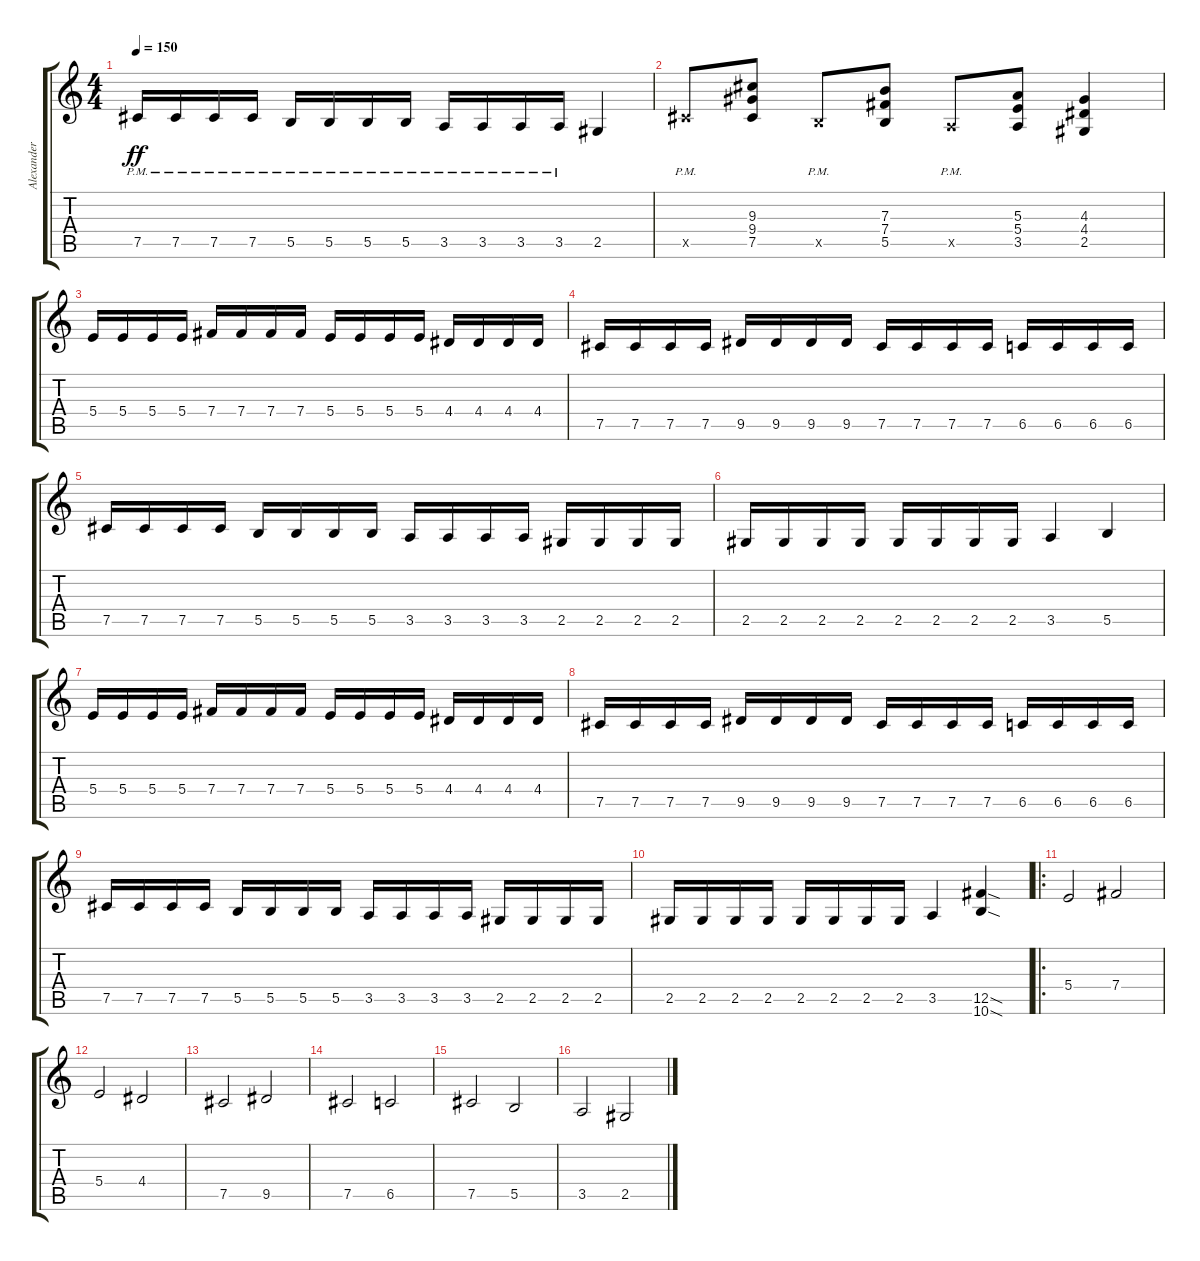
\track ("Alexander" "Alexander") {instrument distortionguitar}
\staff {score tabs}
\tuning (Db4 Ab3 E3 B2 Gb2 Db2) {hide}
\ts (4 4)
\tempo 150
\clef g2
\ks c
7.5{pm}.16{dy ff} 7.5{pm}.16 7.5{pm}.16 7.5{pm}.16 5.5{pm}.16 5.5{pm}.16 5.5{pm}.16 5.5{pm}.16 3.5{pm}.16 3.5{pm}.16 3.5{pm}.16 3.5{pm}.16 2.5.4 |
7.5{pm x}.8 (9.3 9.4 7.5).8 5.5{pm x}.8 (7.3 7.4 5.5).8 3.5{pm x}.8 (5.3 5.4 3.5).8 (4.3 4.4 2.5).4 |
5.4.16 5.4.16 5.4.16 5.4.16 7.4.16 7.4.16 7.4.16 7.4.16 5.4.16 5.4.16 5.4.16 5.4.16 4.4.16 4.4.16 4.4.16 4.4.16 |
7.5.16 7.5.16 7.5.16 7.5.16 9.5.16 9.5.16 9.5.16 9.5.16 7.5.16 7.5.16 7.5.16 7.5.16 6.5.16 6.5.16 6.5.16 6.5.16 |
7.5.16 7.5.16 7.5.16 7.5.16 5.5.16 5.5.16 5.5.16 5.5.16 3.5.16 3.5.16 3.5.16 3.5.16 2.5.16 2.5.16 2.5.16 2.5.16 |
2.5.16 2.5.16 2.5.16 2.5.16 2.5.16 2.5.16 2.5.16 2.5.16 3.5.4 5.5.4 |
5.4.16 5.4.16 5.4.16 5.4.16 7.4.16 7.4.16 7.4.16 7.4.16 5.4.16 5.4.16 5.4.16 5.4.16 4.4.16 4.4.16 4.4.16 4.4.16 |
7.5.16 7.5.16 7.5.16 7.5.16 9.5.16 9.5.16 9.5.16 9.5.16 7.5.16 7.5.16 7.5.16 7.5.16 6.5.16 6.5.16 6.5.16 6.5.16 |
7.5.16 7.5.16 7.5.16 7.5.16 5.5.16 5.5.16 5.5.16 5.5.16 3.5.16 3.5.16 3.5.16 3.5.16 2.5.16 2.5.16 2.5.16 2.5.16 |
2.5.16 2.5.16 2.5.16 2.5.16 2.5.16 2.5.16 2.5.16 2.5.16 3.5.4 (12.5{sod} 10.6{sod}).4 |
\ro
5.4.2 7.4.2 |
5.4.2 4.4.2 |
7.5.2 9.5.2 |
7.5.2 6.5.2 |
7.5.2 5.5.2 |
3.5.2 2.5.2
